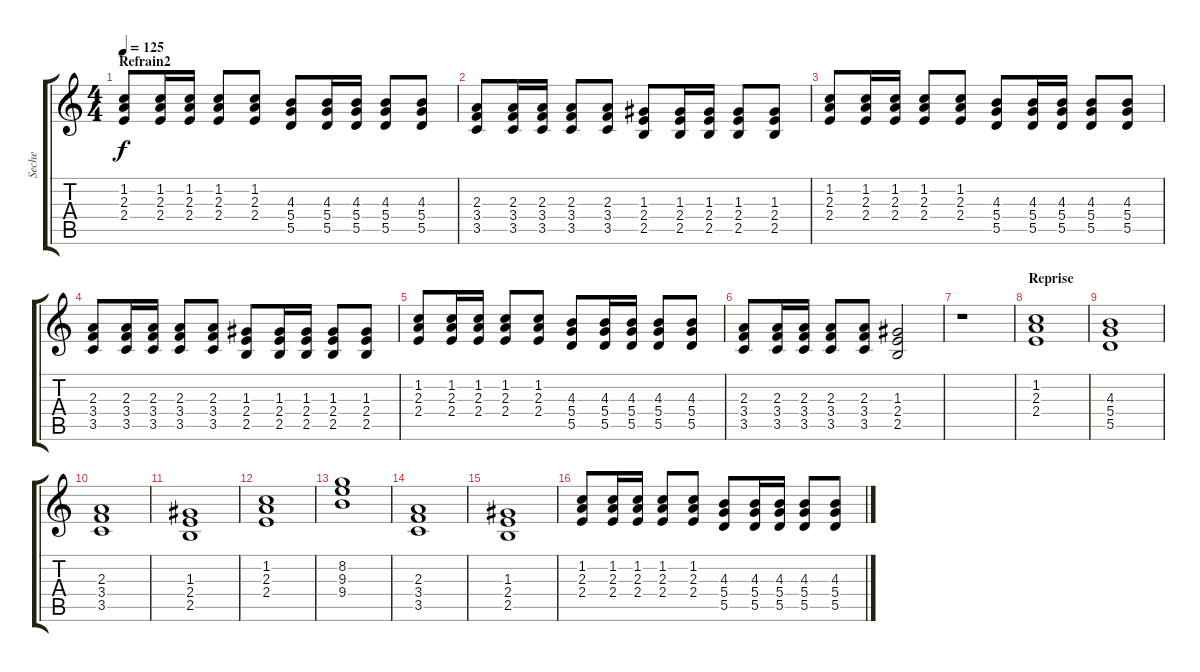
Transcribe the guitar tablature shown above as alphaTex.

\track ("Seche" "Seche") {instrument acousticguitarnylon}
\staff {score tabs}
\tuning (E4 B3 G3 D3 A2 E2) {hide}
\ts (4 4)
\section ("" "Refrain2")
\tempo 125
\clef g2
\ks c
(1.2 2.3 2.4).8{dy f} (1.2 2.3 2.4).16 (1.2 2.3 2.4).16 (1.2 2.3 2.4).8 (1.2 2.3 2.4).8 (4.3 5.4 5.5).8 (4.3 5.4 5.5).16 (4.3 5.4 5.5).16 (4.3 5.4 5.5).8 (4.3 5.4 5.5).8 |
(2.3 3.4 3.5).8 (2.3 3.4 3.5).16 (2.3 3.4 3.5).16 (2.3 3.4 3.5).8 (2.3 3.4 3.5).8 (1.3 2.4 2.5).8 (1.3 2.4 2.5).16 (1.3 2.4 2.5).16 (1.3 2.4 2.5).8 (1.3 2.4 2.5).8 |
(1.2 2.3 2.4).8 (1.2 2.3 2.4).16 (1.2 2.3 2.4).16 (1.2 2.3 2.4).8 (1.2 2.3 2.4).8 (4.3 5.4 5.5).8 (4.3 5.4 5.5).16 (4.3 5.4 5.5).16 (4.3 5.4 5.5).8 (4.3 5.4 5.5).8 |
(2.3 3.4 3.5).8 (2.3 3.4 3.5).16 (2.3 3.4 3.5).16 (2.3 3.4 3.5).8 (2.3 3.4 3.5).8 (1.3 2.4 2.5).8 (1.3 2.4 2.5).16 (1.3 2.4 2.5).16 (1.3 2.4 2.5).8 (1.3 2.4 2.5).8 |
(1.2 2.3 2.4).8 (1.2 2.3 2.4).16 (1.2 2.3 2.4).16 (1.2 2.3 2.4).8 (1.2 2.3 2.4).8 (4.3 5.4 5.5).8 (4.3 5.4 5.5).16 (4.3 5.4 5.5).16 (4.3 5.4 5.5).8 (4.3 5.4 5.5).8 |
\section ("" "")
(2.3 3.4 3.5).8 (2.3 3.4 3.5).16 (2.3 3.4 3.5).16 (2.3 3.4 3.5).8 (2.3 3.4 3.5).8 (1.3 2.4 2.5).2 |
r.1 |
\section ("" "Reprise")
(1.2 2.3 2.4).1 |
(4.3 5.4 5.5).1 |
(2.3 3.4 3.5).1 |
(1.3 2.4 2.5).1 |
(1.2 2.3 2.4).1 |
(8.2 9.3 9.4).1 |
(2.3 3.4 3.5).1 |
(1.3 2.4 2.5).1 |
(1.2 2.3 2.4).8 (1.2 2.3 2.4).16 (1.2 2.3 2.4).16 (1.2 2.3 2.4).8 (1.2 2.3 2.4).8 (4.3 5.4 5.5).8 (4.3 5.4 5.5).16 (4.3 5.4 5.5).16 (4.3 5.4 5.5).8 (4.3 5.4 5.5).8
